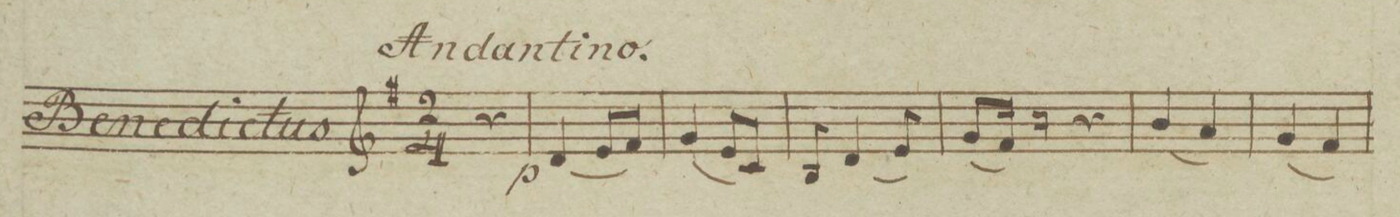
**kern	**dynam
*I"Violino Primo	*
*clefG2	*
*k[f#]	*
*met(c)	*
*M2/4	*
4r	.
=78	=78
(4d/	p
8e/L	.
8f#/J)	.
=79	=79
(4g/	.
8e/L	.
8c/J)	.
=80	=80
8B/	.
(4d/	.
8e/)	.
=81	=81
(8g/L	.
16f#/Jk)	.
16r	.
4r	.
=82	=82
(4b/	.
4a/)	.
=83	=83
(4g/	.
4f#/)	.
=84	=84
*-	*-
